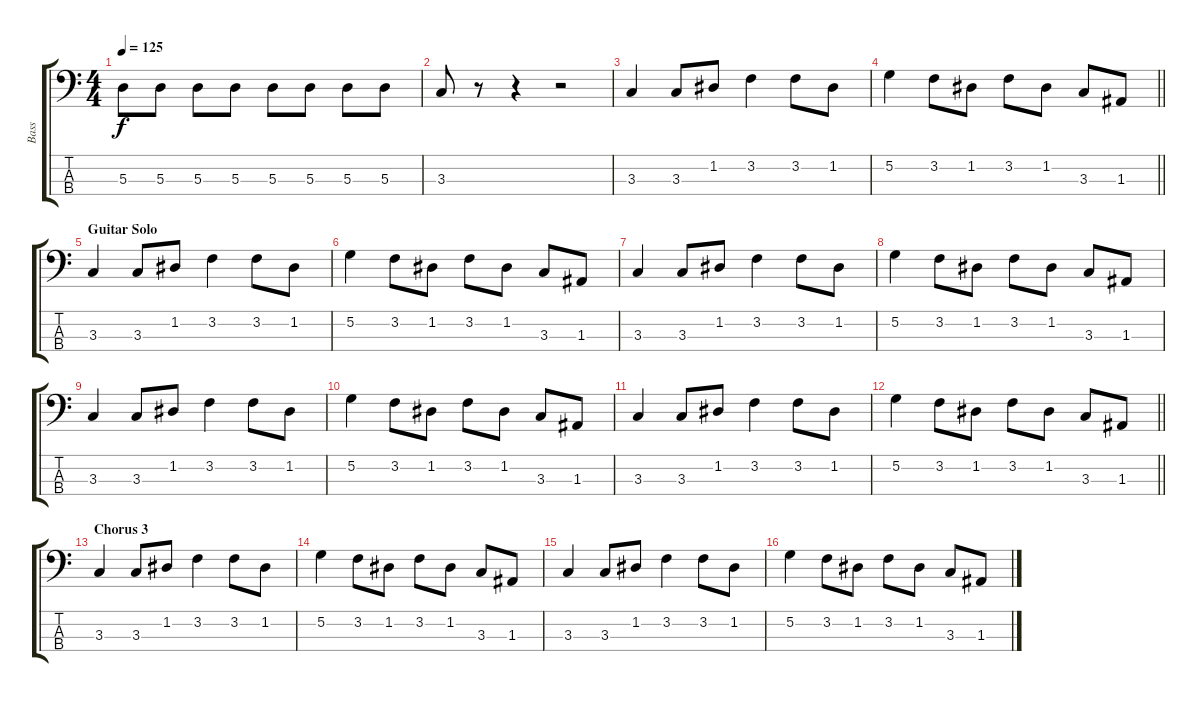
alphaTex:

\track ("Bass" "Bass") {instrument electricbassfinger}
\staff {score tabs}
\tuning (G2 D2 A1 E1) {hide}
\ts (4 4)
\tempo 125
\clef f4
\ks c
5.3.8{dy f} 5.3.8 5.3.8 5.3.8 5.3.8 5.3.8 5.3.8 5.3.8 |
3.3.8 r.8 r.4 r.2 |
3.3.4 3.3.8 1.2.8 3.2.4 3.2.8 1.2.8 |
\barLineRight lightlight
5.2.4 3.2.8 1.2.8 3.2.8 1.2.8 3.3.8 1.3.8 |
\section ("" "Guitar Solo")
3.3.4 3.3.8 1.2.8 3.2.4 3.2.8 1.2.8 |
5.2.4 3.2.8 1.2.8 3.2.8 1.2.8 3.3.8 1.3.8 |
3.3.4 3.3.8 1.2.8 3.2.4 3.2.8 1.2.8 |
5.2.4 3.2.8 1.2.8 3.2.8 1.2.8 3.3.8 1.3.8 |
3.3.4 3.3.8 1.2.8 3.2.4 3.2.8 1.2.8 |
5.2.4 3.2.8 1.2.8 3.2.8 1.2.8 3.3.8 1.3.8 |
3.3.4 3.3.8 1.2.8 3.2.4 3.2.8 1.2.8 |
\barLineRight lightlight
5.2.4 3.2.8 1.2.8 3.2.8 1.2.8 3.3.8 1.3.8 |
\section ("" "Chorus 3")
3.3.4 3.3.8 1.2.8 3.2.4 3.2.8 1.2.8 |
5.2.4 3.2.8 1.2.8 3.2.8 1.2.8 3.3.8 1.3.8 |
3.3.4 3.3.8 1.2.8 3.2.4 3.2.8 1.2.8 |
5.2.4 3.2.8 1.2.8 3.2.8 1.2.8 3.3.8 1.3.8
